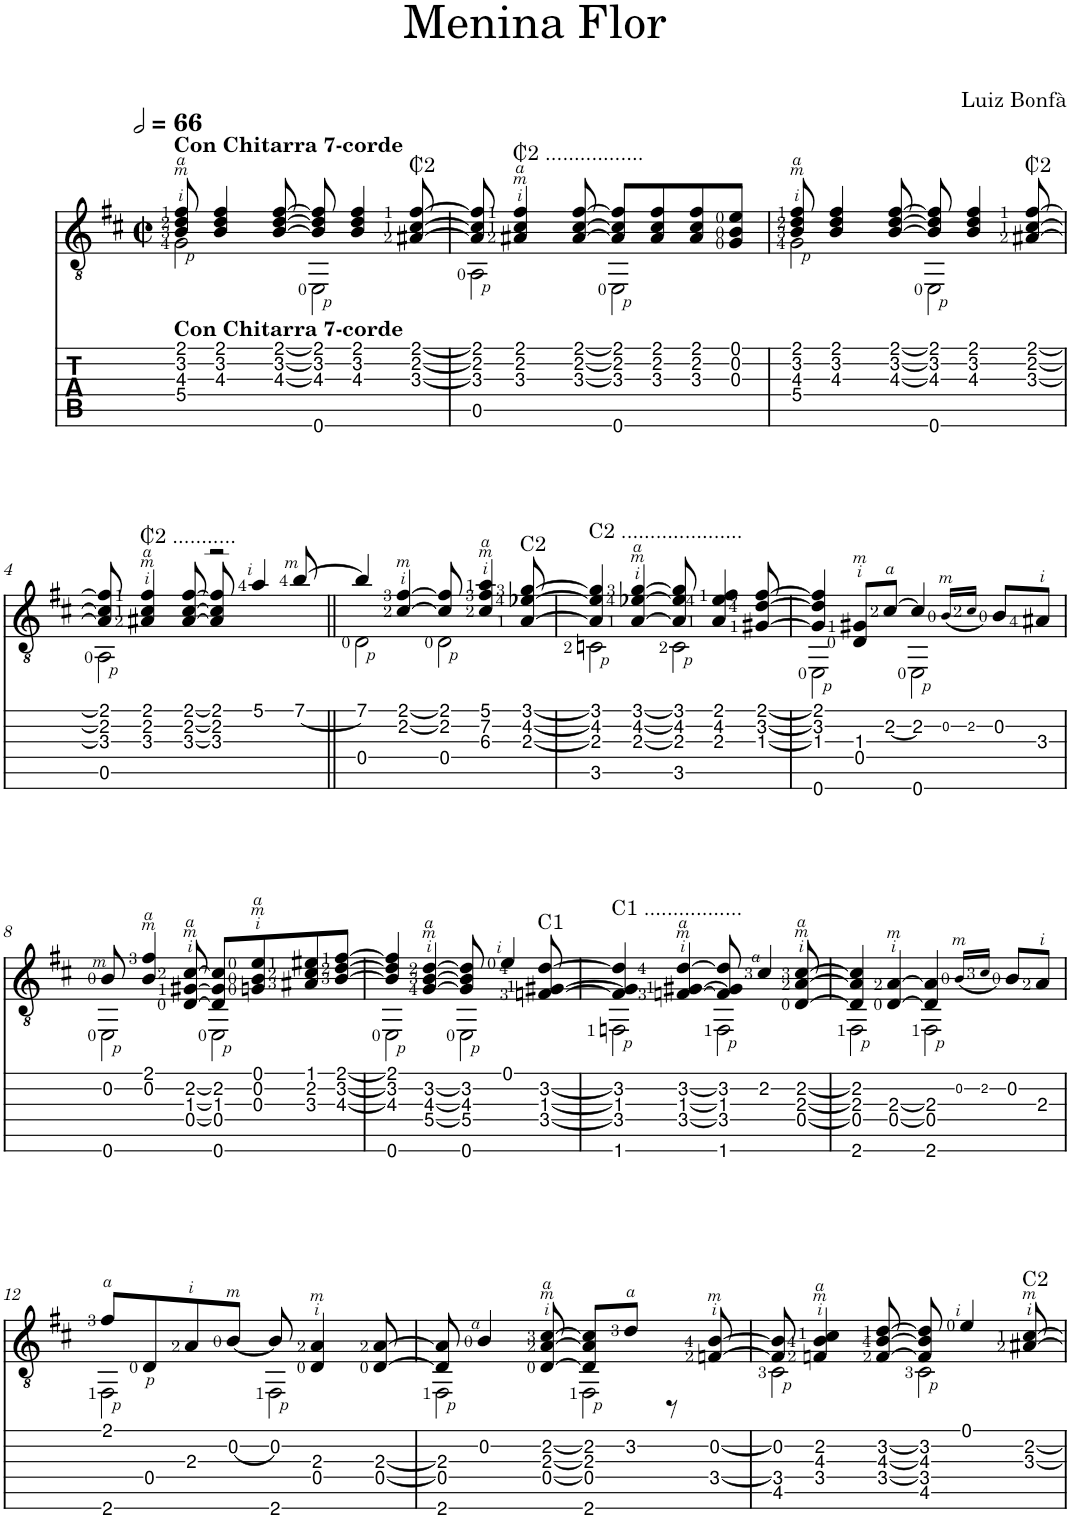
**kern	**kern
*part1	*part1
*staff2	*staff1
*I"Chitarra classica	*
*I'Chit. cl.	*
*stria6	*
*	*clefGv2
*k[f#c#]	*k[f#c#]
*M2/2	*M2/2
*met(c|)	*met(c|)
*MM132	*MM132
=1	=1
*^	*^
!	!	!LO:TX:a:B:t=Con Chitarra 7-corde	!
!LO:TX:a:B:t=Con Chitarra 7-corde	!	!	!
2G	8B 8d 8f#	2G\	8B/ 8d/ 8f#/
.	4B 4d 4f#	.	4B/ 4d/ 4f#/
.	[8B [8d [8f#	.	[8B/ [8d/ [8f#/
2EE	8B] 8d] 8f#]	2EE\	8B/] 8d/] 8f#/]
.	4B 4d 4f#	.	4B/ 4d/ 4f#/
!	!	!	!LO:TX:a:t=C2
!	!	!	!LO:TX:a:t=|
.	[8A# [8c# [8f#	.	[8A#X/ [8c#/ [8f#/
=2	=2	=2	=2
2AA	8A] 8c#] 8f#]	2AA\	8A/] 8c#/] 8f#/]
!	!	!	!LO:TX:a:t=C2 .................
!	!	!	!LO:TX:a:t=|
.	4A#X 4c# 4f#	.	4A#X/ 4c#/ 4f#/
.	[8A# [8c# [8f#	.	[8A#/ [8c#/ [8f#/
2EE	8A#]\ 8c#]\ 8f#]\L	2EE\	8A#/] 8c#/] 8f#/]L
.	8A#\ 8c#\ 8f#\	.	8A#/ 8c#/ 8f#/
.	8A#\ 8c#\ 8f#\	.	8A#/ 8c#/ 8f#/
.	8G\ 8B\ 8e\J	.	8G/ 8B/ 8e/J
=3	=3	=3	=3
2G	8B 8d 8f#	2G\	8B/ 8d/ 8f#/
.	4B 4d 4f#	.	4B/ 4d/ 4f#/
.	[8B [8d [8f#	.	[8B/ [8d/ [8f#/
2EE	8B] 8d] 8f#]	2EE\	8B/] 8d/] 8f#/]
.	4B 4d 4f#	.	4B/ 4d/ 4f#/
!	!	!	!LO:TX:a:t=C2
!	!	!	!LO:TX:a:t=|
.	[8A# [8c# [8f#	.	[8A#X/ [8c#/ [8f#/
!!LO:LB:g=z	!!
=4	=4	=4	=4
2AA	8A] 8c#] 8f#]	2AA\	8A/] 8c#/] 8f#/]
!	!	!	!LO:TX:a:t=C2 ...........
!	!	!	!LO:TX:a:t=|
.	4A# 4c# 4f#	.	4A#X/ 4c#/ 4f#/
.	[8A# [8c# [8f#	.	[8A#/ [8c#/ [8f#/
2r	8A#] 8c#] 8f#]	2r	8A#/] 8c#/] 8f#/]
.	4a	.	4a/
.	[8b	.	[8b/
=5||	=5||	=5||	=5||
2D	4b]	2D\	4b/]
.	[4c# [4f#	.	[4c#/ [4f#/
2D	8c#] 8f#]	2D\	8c#/] 8f#/]
.	4c# 4f# 4a	.	4c#/ 4f#/ 4a/
!	!	!	!LO:TX:a:t=C2
.	[8A [8e- [8g	.	[8A/ [8e-X/ [8g/
=6	=6	=6	=6
!	!	!LO:TX:a:t=C2 .....................	!
2C	4A] 4e-] 4g]	2Cn\	4A/] 4e-/] 4g/]
.	[4A [4e- [4g	.	[4A/ [4e-X/ [4g/
2C	8A] 8e-] 8g]	2C\	8A/] 8e-/] 8g/]
.	4A 4e- 4f#	.	4A/ 4e-/ 4f#/
.	[8G# [8d [8f#	.	[8G#X/ [8d/ [8f#/
=7	=7	=7	=7
2EE	4G#] 4d] 4f#]	2EE\	4G#/] 4d/] 4f#/]
.	8D\ 8G#\L	.	8D/ 8G#X/L
.	[8c#J	.	[8c#/J
2EE	4c#]	2EE\	4c#/]
.	qB	.	(16qB/LL
.	qc#	.	16qc#/JJ)
.	8BL	.	8B/L
.	8A#J	.	8A#X/J
!!LO:LB:g=z	!!
=8	=8	=8	=8
2EE	8B	2EE\	8B/
.	4B 4f#	.	4B/ 4f#/
.	[8D [8G# [8c#	.	[8D/ [8G#X/ [8c#/
2EE	8G#X]\ 8D]\ 8c#]\L	2EE\	8D/] 8G#/] 8c#/]L
.	8G\ 8B\ 8e\	.	8Gn/ 8B/ 8e/
.	8A#\ 8c#\ 8e#\	.	8A#X/ 8c#/ 8e#X/
.	[8B\ [8d\ [8f#\J	.	[8B/ [8d/ [8f#/J
=9	=9	=9	=9
2EE	4B] 4d] 4f#]	2EE\	4B/] 4d/] 4f#/]
.	[4G [4B [4d	.	[4G/ [4B/ [4d/
2EE	8G] 8B] 8d]	2EE\	8G/] 8B/] 8d/]
.	4e	.	4e/
!	!	!	!LO:TX:a:t=C1
.	[8F [8G# [8d	.	[8Fn/ [8G#X/ [8d/
=10	=10	=10	=10
!	!	!LO:TX:a:t=C1 .................	!
2FF	4F] 4G#] 4d]	2FFn\	4F/] 4G#/] 4d/]
.	[4F [4G# [4d	.	[4Fn/ [4G#X/ [4d/
2FF	8F] 8G#] 8d]	2FF\	8F/] 8G#/] 8d/]
.	4c#	.	4c#/
.	[8D [8A [8c#	.	[8D/ [8A/ [8c#/
=11	=11	=11	=11
2FF#	4D] 4A] 4c#]	2FF#\	4D/] 4A/] 4c#/]
.	[4D [4A	.	[4D/ [4A/
2FF#	4D] 4A]	2FF#\	4D/] 4A/]
.	qB	.	(16qB/LL
.	qc#	.	16qc#/JJ)
.	8BL	.	8B/L
.	8AJ	.	8A/J
!!LO:LB:g=z	!!
=12	=12	=12	=12
2FF#	8f#L	2FF#\	8f#/L
.	8D	.	8D</
.	8A	.	8A/
.	[8BJ	.	[<8B/J
2FF#	8B]	2FF#\	8B/]
.	4D 4A	.	4D/ 4A/
.	[8D [8A	.	[8D/ [8A/
=13	=13	=13	=13
2FF#	8D] 8A]	2FF#\	8D/] 8A/]
.	4B	.	4B/
.	[8D [8A [8c#	.	[8D/ [8A/ [8c#/
2FF#	8D]\ 8A]\ 8c#]\L	2FF#\	8D/] 8A/] 8c#/]L
.	8dJ	.	8d/J
.	8r	.	8r
.	[8F [8B	.	[8Fn/ [8B/
=14	=14	=14	=14
2C#	8F] 8B]	2C#\	8F/] 8B/]
.	4F 4B 4c#	.	4Fn/ 4B/ 4c#/
.	[8F [8B [8d	.	[8F/ [8B/ [8d/
2C#	8F] 8B] 8d]	2C#\	8F/] 8B/] 8d/]
.	4e	.	4e/
!	!	!	!LO:TX:a:t=C2
.	[8A# [8c#	.	[8A#X/ [8c#/
*v	*v	*	*
*	*v	*v
=	=
*-	*-
